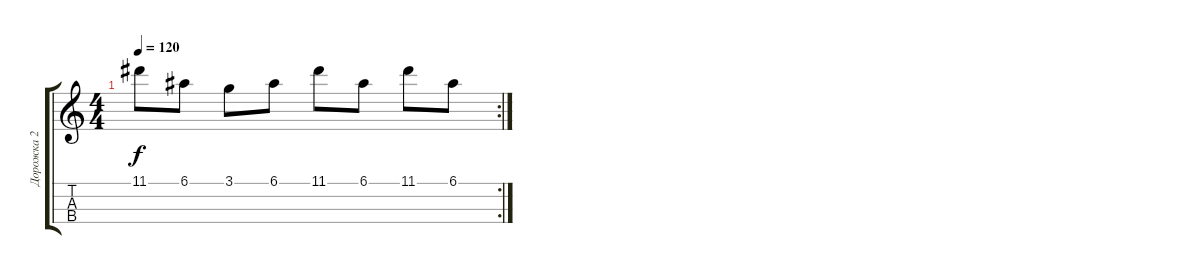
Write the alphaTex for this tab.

\track ("Дорожка 2" "Дорожка 2") {solo instrument choiraahs}
\staff {score tabs}
\tuning (E5 A4 D4 G3) {hide}
\rc 2
\ts (4 4)
\tempo 120
\clef g2
\ks c
11.1.8{dy f} 6.1.8 3.1.8 6.1.8 11.1.8 6.1.8 11.1.8 6.1.8
